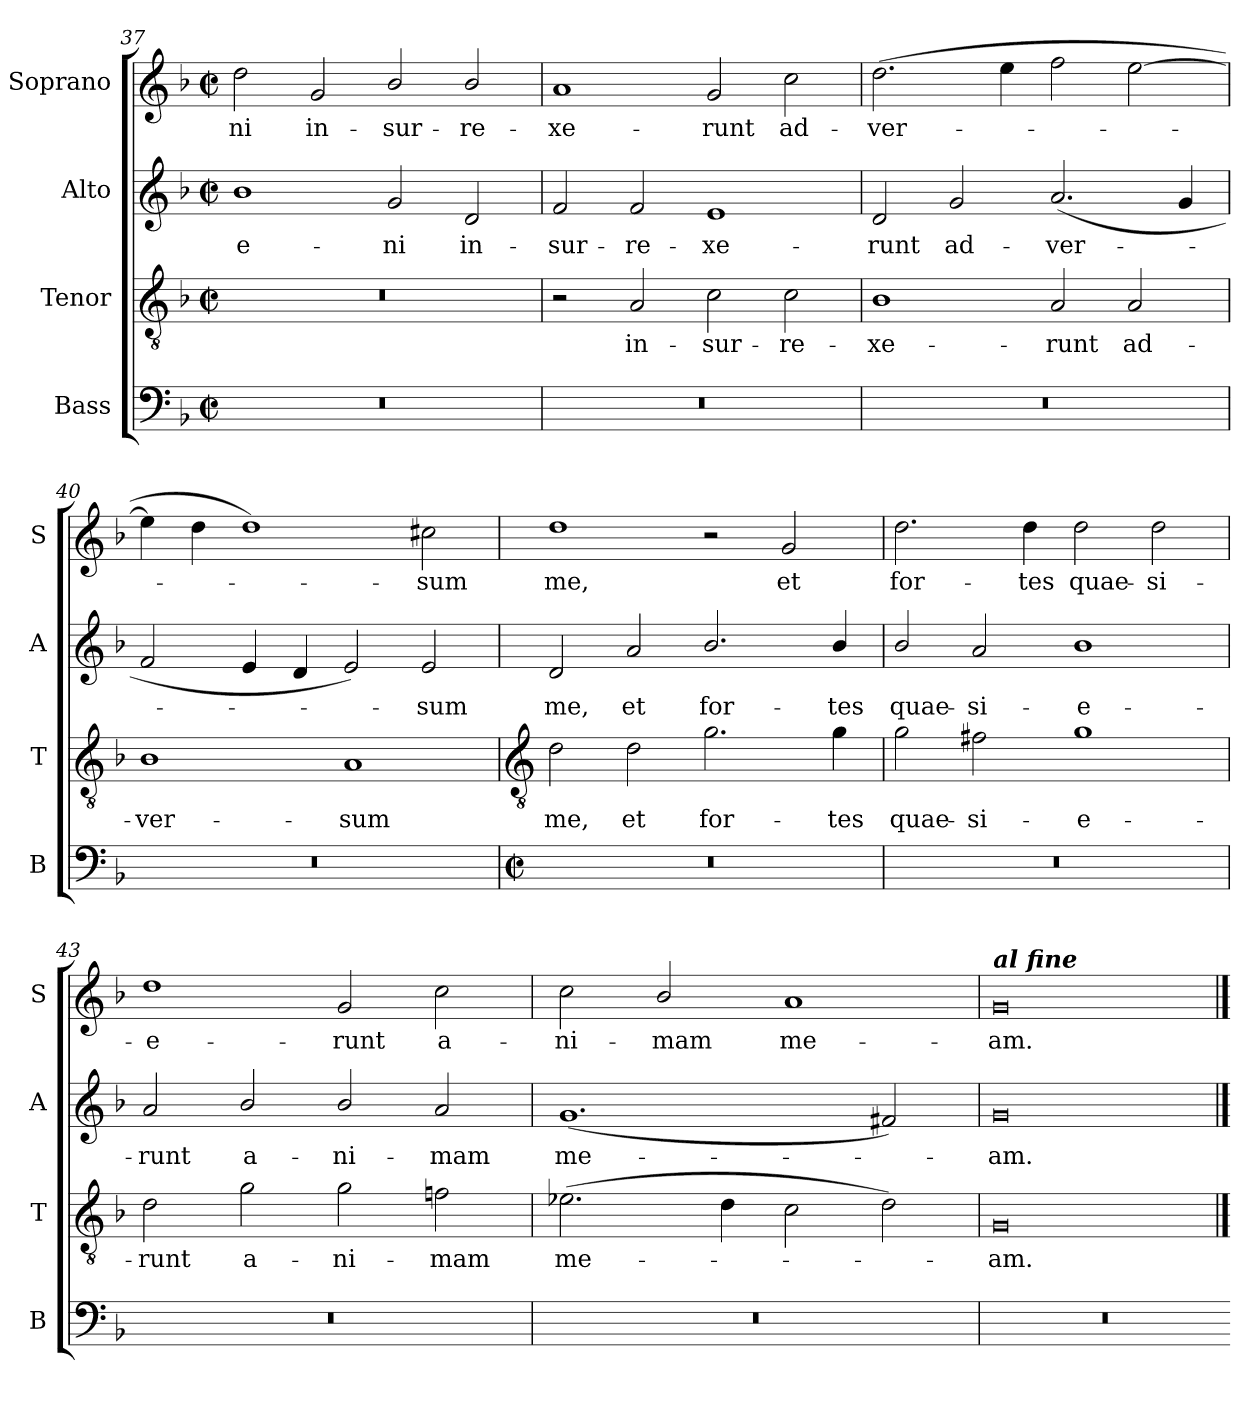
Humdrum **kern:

**kern	**kern	**text	**kern	**text	**kern	**text
*part4	*part3	*part3	*part2	*part2	*part1	*part1
*staff4	*staff3	*staff3	*staff2	*staff2	*staff1	*staff1
*I"Bass	*I"Tenor	*	*I"Alto	*	*I"Soprano	*
*I'B	*I'T	*	*I'A	*	*I'S	*
*clefF4	*clefGv2	*	*clefG2	*	*clefG2	*
*k[b-]	*k[b-]	*	*k[b-]	*	*k[b-]	*
*F:	*F:	*	*F:	*	*F:	*
*M4/2	*M4/2	*	*M4/2	*	*M4/2	*
*met(c|)	*met(c|)	*	*met(c|)	*	*met(c|)	*
=37	=37	=37	=37	=37	=37	=37
!	!	!	!	!LO:LY:b	!	!LO:LY:b
0r	0r	.	1b-	-e-	2dd	-ni
!	!	!	!	!	!	!LO:LY:b
.	.	.	.	.	2g	in-
!	!	!	!	!LO:LY:b	!	!LO:LY:b
.	.	.	2g	-ni	2b-/	-sur-
!	!	!	!	!LO:LY:b	!	!LO:LY:b
.	.	.	2d	in-	2b-/	-re-
=38	=38	=38	=38	=38	=38	=38
!	!	!	!	!LO:LY:b	!	!LO:LY:b
0r	2r	.	2f	-sur-	1a	-xe-
!	!	!LO:LY:b	!	!LO:LY:b	!	!
.	2A	in-	2f	-re-	.	.
!	!	!LO:LY:b	!	!LO:LY:b	!	!LO:LY:b
.	2c	-sur-	1e	-xe-	2g	-runt
!	!	!LO:LY:b	!	!	!	!LO:LY:b
.	2c	-re-	.	.	2cc	ad-
=39	=39	=39	=39	=39	=39	=39
!	!	!LO:LY:b	!	!LO:LY:b	!	!LO:LY:b
0r	1B-	-xe-	2d	-runt	(>2.dd	-ver-
!	!	!	!	!LO:LY:b	!	!
.	.	.	2g	ad-	.	.
.	.	.	.	.	4ee	.
!	!	!LO:LY:b	!	!LO:LY:b	!	!
.	2A	-runt	(<2.a	-ver-	2ff	.
!	!	!LO:LY:b	!	!	!	!
.	2A	ad-	.	.	[2ee	.
.	.	.	4g	.	.	.
=40	=40	=40	=40	=40	=40	=40
!	!	!LO:LY:b	!	!	!	!
0r	1B-	-ver-	2f	.	4ee]	.
.	.	.	.	.	4dd	.
.	.	.	4e	.	1dd)	.
.	.	.	4d	.	.	.
!	!	!LO:LY:b	!	!	!	!
.	1A	-sum	2e)	.	.	.
!	!	!	!	!LO:LY:b	!	!LO:LY:b
.	.	.	2e	sum	2cc#X	sum
!!LO:LB:g=z
=41	=41	=41	=41	=41	=41	=41
*	*clefGv2	*	*	*	*	*
*M4/2	*	*	*	*	*	*
*met(c|)	*	*	*	*	*	*
!	!	!LO:LY:b	!	!LO:LY:b	!	!LO:LY:b
0r	2d	me,	2d	me,	1dd	me,
!	!	!LO:LY:b	!	!LO:LY:b	!	!
.	2d	et	2a	et	.	.
!	!	!LO:LY:b	!	!LO:LY:b	!	!
.	2.g	for-	2.b-/	for-	2r	.
!	!	!	!	!	!	!LO:LY:b
.	.	.	.	.	2g	et
!	!	!LO:LY:b	!	!LO:LY:b	!	!
.	4g	-tes	4b-/	-tes	.	.
=42	=42	=42	=42	=42	=42	=42
!	!	!LO:LY:b	!	!LO:LY:b	!	!LO:LY:b
0r	2g	quae-	2b-/	quae-	2.dd	for-
!	!	!LO:LY:b	!	!LO:LY:b	!	!
.	2f#X	-si-	2a	-si-	.	.
!	!	!	!	!	!	!LO:LY:b
.	.	.	.	.	4dd	-tes
!	!	!LO:LY:b	!	!LO:LY:b	!	!LO:LY:b
.	1g	-e-	1b-	-e-	2dd	quae-
!	!	!	!	!	!	!LO:LY:b
.	.	.	.	.	2dd	-si-
=43	=43	=43	=43	=43	=43	=43
!	!	!LO:LY:b	!	!LO:LY:b	!	!LO:LY:b
0r	2d	-runt	2a	-runt	1dd	-e-
!	!	!LO:LY:b	!	!LO:LY:b	!	!
.	2g	a-	2b-/	a-	.	.
!	!	!LO:LY:b	!	!LO:LY:b	!	!LO:LY:b
.	2g	-ni-	2b-/	-ni-	2g	-runt
!	!	!LO:LY:b	!	!LO:LY:b	!	!LO:LY:b
.	2fn	-mam	2a	-mam	2cc	a-
=44	=44	=44	=44	=44	=44	=44
!	!	!LO:LY:b	!	!LO:LY:b	!	!LO:LY:b
0r	(>2.e-X	me-	(<1.g	me-	2cc	-ni-
!	!	!	!	!	!	!LO:LY:b
.	.	.	.	.	2b-/	-mam
.	4d	.	.	.	.	.
!	!	!	!	!	!	!LO:LY:b
.	2c	.	.	.	1a	me-
.	2d)	.	2f#X)	.	.	.
=45	=45	=45	=45	=45	=45	=45
!	!	!	!	!	!LO:TX:a:Bi:t=al fine	!
!	!	!LO:LY:b	!	!LO:LY:b	!	!LO:LY:b
0r	0G	am.	0g	am.	0g	-am.
=	==	==	==	==	==	==
*-	*-	*-	*-	*-	*-	*-
